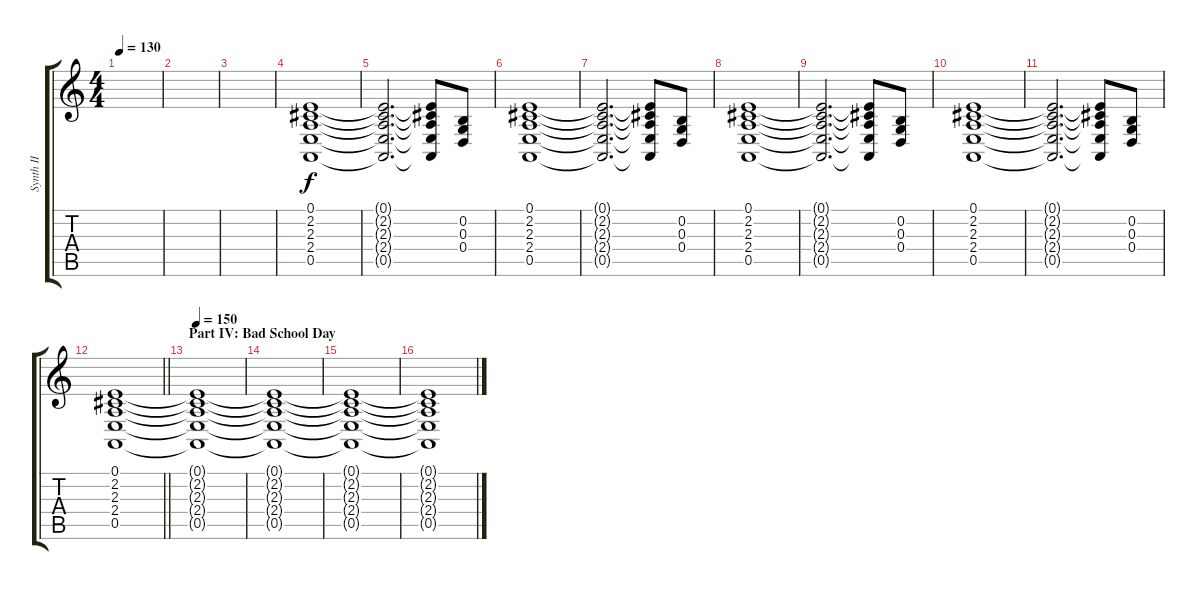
\track ("Synth II" "Synth II") {instrument lead1square}
\staff {score tabs}
\tuning (E4 B3 G3 D3 A2 E2) {hide}
\ts (4 4)
\tempo 130
\clef g2
\ks c
|
|
|
(0.1 2.2 2.3 2.4 0.5).1 |
(0.1{t} 2.2{t} 2.3{t} 2.4{t} 0.5{t}).2{d} (0.1{t} 2.2{t} 2.3{t} 2.4{t} 0.5{t}).8 (0.2 0.3 0.4).8 |
(0.1 2.2 2.3 2.4 0.5).1 |
(0.1{t} 2.2{t} 2.3{t} 2.4{t} 0.5{t}).2{d} (0.1{t} 2.2{t} 2.3{t} 2.4{t} 0.5{t}).8 (0.2 0.3 0.4).8 |
(0.1 2.2 2.3 2.4 0.5).1 |
(0.1{t} 2.2{t} 2.3{t} 2.4{t} 0.5{t}).2{d} (0.1{t} 2.2{t} 2.3{t} 2.4{t} 0.5{t}).8 (0.2 0.3 0.4).8 |
(0.1 2.2 2.3 2.4 0.5).1 |
(0.1{t} 2.2{t} 2.3{t} 2.4{t} 0.5{t}).2{d} (0.1{t} 2.2{t} 2.3{t} 2.4{t} 0.5{t}).8 (0.2 0.3 0.4).8 |
\barLineRight lightlight
(0.1 2.2 2.3 2.4 0.5).1 |
\section ("" "Part IV: Bad School Day")
\tempo 150
(0.1{t} 2.2{t} 2.3{t} 2.4{t} 0.5{t}).1{volume 0} |
(0.1{t} 2.2{t} 2.3{t} 2.4{t} 0.5{t}).1 |
(0.1{t} 2.2{t} 2.3{t} 2.4{t} 0.5{t}).1 |
(0.1{t} 2.2{t} 2.3{t} 2.4{t} 0.5{t}).1
